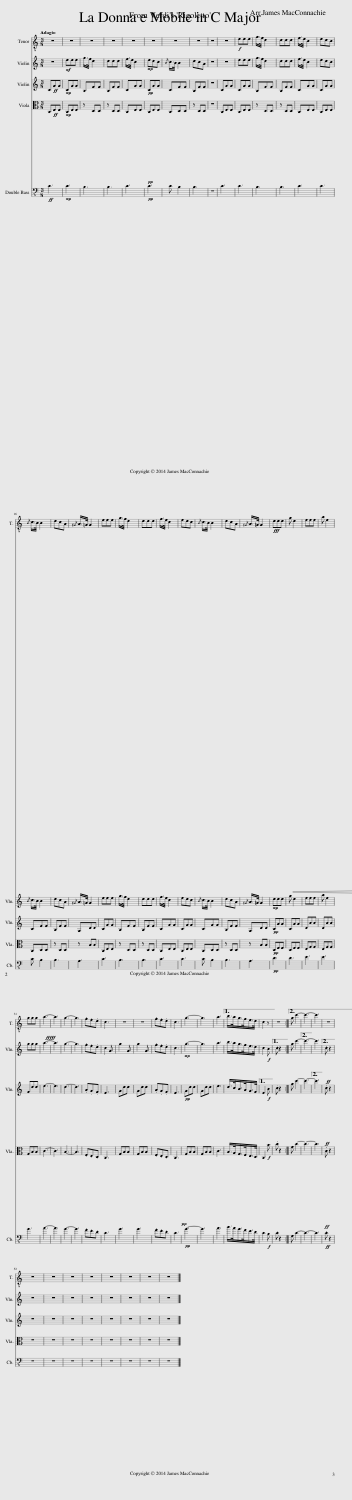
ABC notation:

X:1
%%score 1 2 3 4 5
L:1/8
Q:1/4=65
M:3/8
I:linebreak $
K:C
V:1 treble-8
V:2 treble
V:3 treble
V:4 alto
V:5 bass-8
V:1
 z3 | z3 | z3 | z3 | z3 | %5
 z3 | z3 | z3 | z3 | z3 | %10
!f! eee | g/>f/ d2 | ddd | f/>e/ c2 | edc |$ %15
{/B} c/>B/ B2 | dcA |{/^G} A/>=G/ G2 | eee | g/>f/ d2 | %20
 ddd | f/>e/ c2 | edc |{/B} c/>B/ B2 | dcA | %25
{/^G} A/>=G/ G2 |!fff! ddd | g!<(! d2!<)! | e!<(!ee!<)! | a!<(! e2!<)! |$ %30
 g!<(!gg!<)! | a3- | a3 | g3- | g3 | %35
 .f.e.d | c3 | z3 | z3 | .f.e.d | %40
 c3 | g3- | g3 | a3 |1 b/>a/g/>f/e/>d/ ||1 %45
 c2 z ||1 z3 :|2 g c'2- ||2 c'3- ||2 c'3 ||2 %50
 z3 ||$ z3 | z3 | z3 | z3 | %55
 z3 | z3 | z3 | z3 |] %59
V:2
 z3 |!mf! eee | g/>f/ d2 | ddd | f/>e/ c2 | %5
!mp! edc |{/B} c/>B/ B2 | dcA | z3 | z3 | %10
 eee | g/>f/ d2 | ddd | f/>e/ c2 | edc |$ %15
{/B} c/>B/ B2 | dcA |{/^G} A/>=G/ G2 | eee | g/>f/ d2 | %20
 ddd | f/>e/ c2 | edc |{/B} c/>B/ B2 | dcA | %25
{/^G} A/>=G/ G2 |!mp! ddd | g d2 | eee | a e2 |$ %30
 ggg | a3- | a3 | g3- | g3 | %35
 .f.e.d | c2 G | g2 G | g2 G | .f.e.d | %40
 c3 |!mp! g3- | g3 | a3 |1 b/>a/g/>f/e/>d/ ||1 %45
 c2!f! B ||1 .c z2 :|2 g c'2- ||2 c'3- ||2 c'3 ||2 %50
!ff! .c z2 ||$ z3 | z3 | z3 | z3 | %55
 z3 | z3 | z3 | z3 |] %59
V:3
 C!ff!GG |!mp! CGG | B,FF | B,FF | CGG | %5
!pp! CGG | CFF | B,FF | z3 | CGG | %10
 CGG | B,FF | B,FF | CGG | CGG |$ %15
 CFF | B,FF | A,DD | CGG | B,FF | %20
 B,FF | CGG | CGG | CGG | B,FF | %25
 A,DD |!pp! CAA | CAA | DBB | DBB |$ %30
 Fdd | e3- | e3 | d3- | d3 | %35
 .A.G.F | E3 | Gdd | Gdd | .A.G.F | %40
 E3 |!pp! Gdd | Gdd | e3 |1 d/>c/B/>A/G/>F/ ||1 %45
 E2!f! B ||1 .c z2 :|2 g c'2- ||2 c'3- ||2 c'3 ||2 %50
!ff! .c z2 ||$ z3 | z3 | z3 | z3 | %55
 z3 | z3 | z3 | z3 |] %59
V:4
 C,!ff!E,E, |!mp! C,E,E, | z D,D, | z D,D, | C,E,E, | %5
!pp! C,E,E, | C,D,D, | z D,D, | z3 | C,E,E, | %10
 C,E,E, | z D,D, | z D,D, | C,E,E, | C,E,E, |$ %15
 C,D,D, | z D,D, | z B,B, | C,E,E, | z D,D, | %20
 z D,D, | C,E,E, | C,E,E, | C,D,D, | z D,D, | %25
 z B,B, |!pp! D,F,F, | D,F,F, | E,G,G, | E,G,G, |$ %30
 G,B,B, | C3- | C3 | B,3- | B,3 | %35
 .F,.E,.D, | C,3 | G,B,B, | G,B,B, | .F,.E,.D, | %40
 C,3 |!pp! G,B,B, | G,B,B, | C3 |1 B,/>A,/G,/>F,/E,/>D,/ ||1 %45
 C,2!f! B ||1 .c z2 :|2 G c2- ||2 c3- ||2 c3 ||2 %50
!ff! .C z2 ||$ z3 | z3 | z3 | z3 | %55
 z3 | z3 | z3 | z3 |] %59
V:5
!ff! C3 |!mp! C3 | B,3 | B,3 | C3 | %5
!pp! C3 | C B,2 | B,3 | z3 | C3 | %10
 C3 | B,3 | B,3 | C3 | C3 |$ %15
 C B,2 | B,3 | A,3 | C3 | B,3 | %20
 B,3 | C3 | C3 | C B,2 | B,3 | %25
 A,3 |!pp! D3 | D3 | E3 | E3 |$ %30
 G3 | A3- | A3 | G3- | G3 | %35
 .F.E.D | C3 | G3 | G3 | .F.E.D | %40
 C3 |!pp! G3- | G3 | A3 |1 B/>A/G/>F/E/>D/ ||1 %45
 C2!f! B, ||1 .C z2 :|2 G, C2- ||2 C3- ||2 C3 ||2 %50
!ff! .C z2 ||$ z3 | z3 | z3 | z3 | %55
 z3 | z3 | z3 | z3 |] %59
